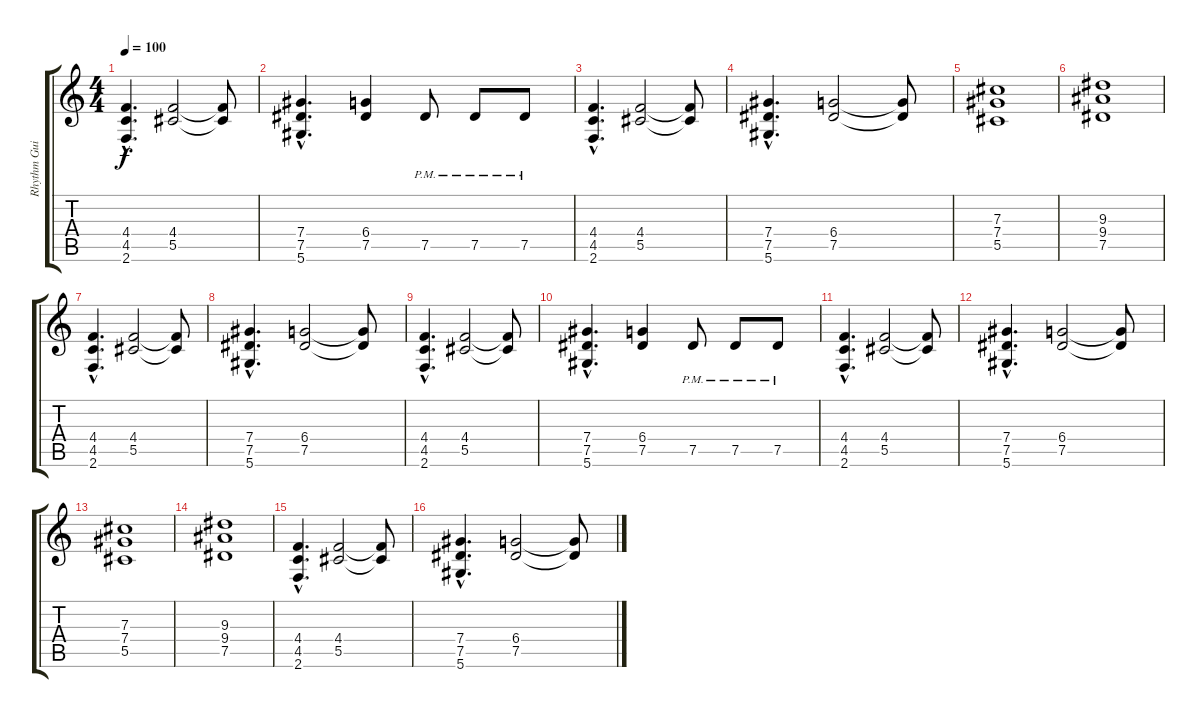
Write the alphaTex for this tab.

\track ("Rhythm Guitar" "Rhythm Gui") {instrument distortionguitar}
\staff {score tabs}
\tuning (Eb4 Bb3 Gb3 Db3 Ab2 Eb2) {hide}
\ts (4 4)
\tempo 100
\clef g2
\ks c
(4.4{hac} 4.5{hac} 2.6{hac}).4{d dy f} (4.4 5.5).2 (4.4{t} 5.5{t}).8 |
(7.4{hac} 7.5{hac} 5.6{hac}).4{d} (6.4 7.5).4 7.5{pm}.8 7.5{pm}.8 7.5{pm}.8 |
(4.4{hac} 4.5{hac} 2.6{hac}).4{d} (4.4 5.5).2 (4.4{t} 5.5{t}).8 |
(7.4{hac} 7.5{hac} 5.6{hac}).4{d} (6.4 7.5).2 (6.4{t} 7.5{t}).8 |
(7.3 7.4 5.5).1 |
(9.3 9.4 7.5).1 |
(4.4{hac} 4.5{hac} 2.6{hac}).4{d} (4.4 5.5).2 (4.4{t} 5.5{t}).8 |
(7.4{hac} 7.5{hac} 5.6{hac}).4{d} (6.4 7.5).2 (6.4{t} 7.5{t}).8 |
(4.4{hac} 4.5{hac} 2.6{hac}).4{d} (4.4 5.5).2 (4.4{t} 5.5{t}).8 |
(7.4{hac} 7.5{hac} 5.6{hac}).4{d} (6.4 7.5).4 7.5{pm}.8 7.5{pm}.8 7.5{pm}.8 |
(4.4{hac} 4.5{hac} 2.6{hac}).4{d} (4.4 5.5).2 (4.4{t} 5.5{t}).8 |
(7.4{hac} 7.5{hac} 5.6{hac}).4{d} (6.4 7.5).2 (6.4{t} 7.5{t}).8 |
(7.3 7.4 5.5).1 |
(9.3 9.4 7.5).1 |
(4.4{hac} 4.5{hac} 2.6{hac}).4{d} (4.4 5.5).2 (4.4{t} 5.5{t}).8 |
(7.4{hac} 7.5{hac} 5.6{hac}).4{d} (6.4 7.5).2 (6.4{t} 7.5{t}).8
